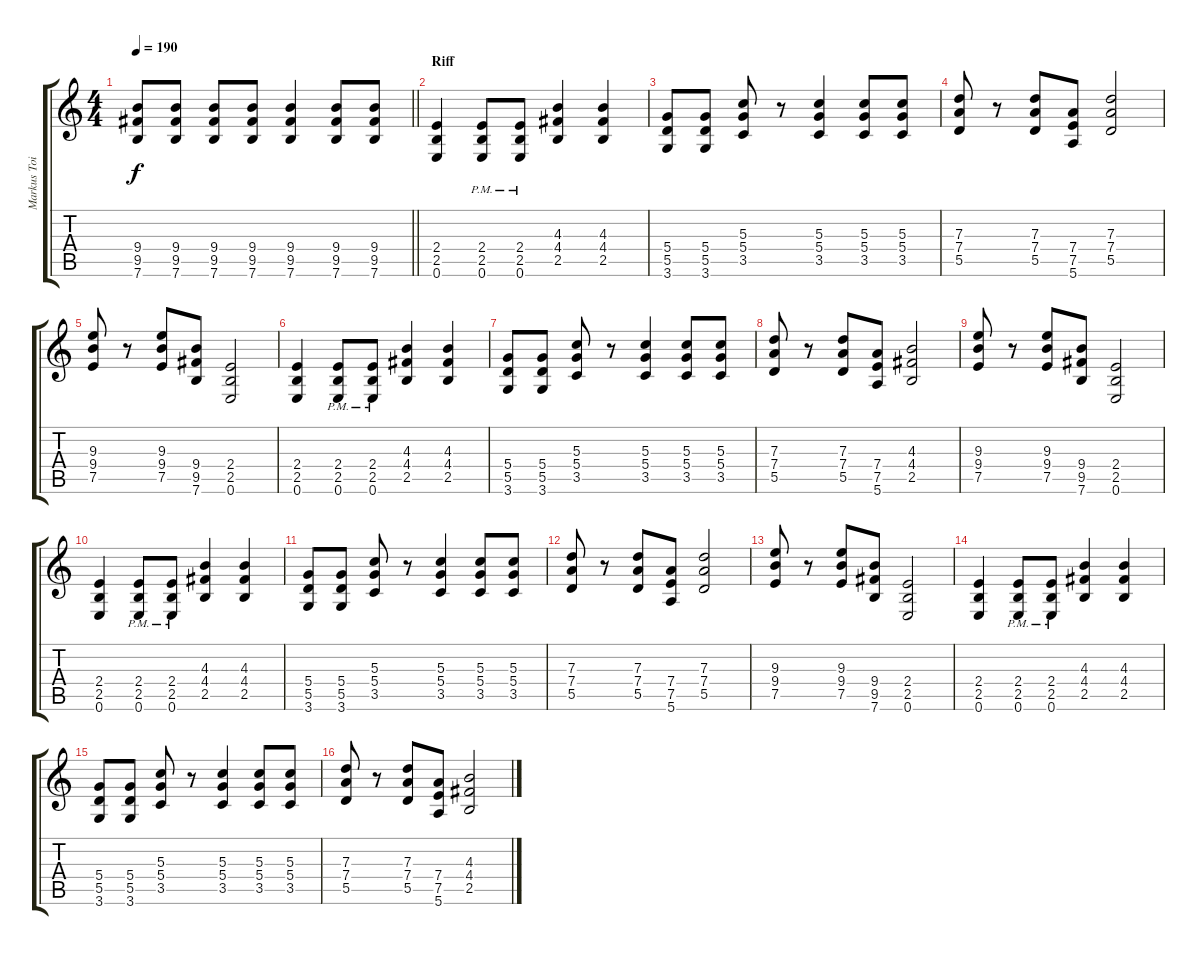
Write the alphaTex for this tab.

\track ("Markus Toivonen" "Markus Toi") {instrument distortionguitar}
\staff {score tabs}
\tuning (E4 B3 G3 D3 A2 E2) {hide}
\ts (4 4)
\tempo 190
\clef g2
\barLineRight lightlight
\ks c
(9.4 9.5 7.6).8{dy f} (9.4 9.5 7.6).8 (9.4 9.5 7.6).8 (9.4 9.5 7.6).8 (9.4 9.5 7.6).4 (9.4 9.5 7.6).8 (9.4 9.5 7.6).8 |
\section ("" "Riff")
(2.4 2.5 0.6).4 (2.4{pm} 2.5{pm} 0.6{pm}).8 (2.4{pm} 2.5{pm} 0.6{pm}).8 (4.3 4.4 2.5).4 (4.3 4.4 2.5).4 |
(5.4 5.5 3.6).8 (5.4 5.5 3.6).8 (5.3 5.4 3.5).8 r.8 (5.3 5.4 3.5).4 (5.3 5.4 3.5).8 (5.3 5.4 3.5).8 |
(7.3 7.4 5.5).8 r.8 (7.3 7.4 5.5).8 (7.4 7.5 5.6).8 (7.3 7.4 5.5).2 |
(9.3 9.4 7.5).8 r.8 (9.3 9.4 7.5).8 (9.4 9.5 7.6).8 (2.4 2.5 0.6).2 |
(2.4 2.5 0.6).4 (2.4{pm} 2.5{pm} 0.6{pm}).8 (2.4{pm} 2.5{pm} 0.6{pm}).8 (4.3 4.4 2.5).4 (4.3 4.4 2.5).4 |
(5.4 5.5 3.6).8 (5.4 5.5 3.6).8 (5.3 5.4 3.5).8 r.8 (5.3 5.4 3.5).4 (5.3 5.4 3.5).8 (5.3 5.4 3.5).8 |
(7.3 7.4 5.5).8 r.8 (7.3 7.4 5.5).8 (7.4 7.5 5.6).8 (4.3 4.4 2.5).2 |
(9.3 9.4 7.5).8 r.8 (9.3 9.4 7.5).8 (9.4 9.5 7.6).8 (2.4 2.5 0.6).2 |
(2.4 2.5 0.6).4 (2.4{pm} 2.5{pm} 0.6{pm}).8 (2.4{pm} 2.5{pm} 0.6{pm}).8 (4.3 4.4 2.5).4 (4.3 4.4 2.5).4 |
(5.4 5.5 3.6).8 (5.4 5.5 3.6).8 (5.3 5.4 3.5).8 r.8 (5.3 5.4 3.5).4 (5.3 5.4 3.5).8 (5.3 5.4 3.5).8 |
(7.3 7.4 5.5).8 r.8 (7.3 7.4 5.5).8 (7.4 7.5 5.6).8 (7.3 7.4 5.5).2 |
(9.3 9.4 7.5).8 r.8 (9.3 9.4 7.5).8 (9.4 9.5 7.6).8 (2.4 2.5 0.6).2 |
(2.4 2.5 0.6).4 (2.4{pm} 2.5{pm} 0.6{pm}).8 (2.4{pm} 2.5{pm} 0.6{pm}).8 (4.3 4.4 2.5).4 (4.3 4.4 2.5).4 |
(5.4 5.5 3.6).8 (5.4 5.5 3.6).8 (5.3 5.4 3.5).8 r.8 (5.3 5.4 3.5).4 (5.3 5.4 3.5).8 (5.3 5.4 3.5).8 |
(7.3 7.4 5.5).8 r.8 (7.3 7.4 5.5).8 (7.4 7.5 5.6).8 (4.3 4.4 2.5).2
